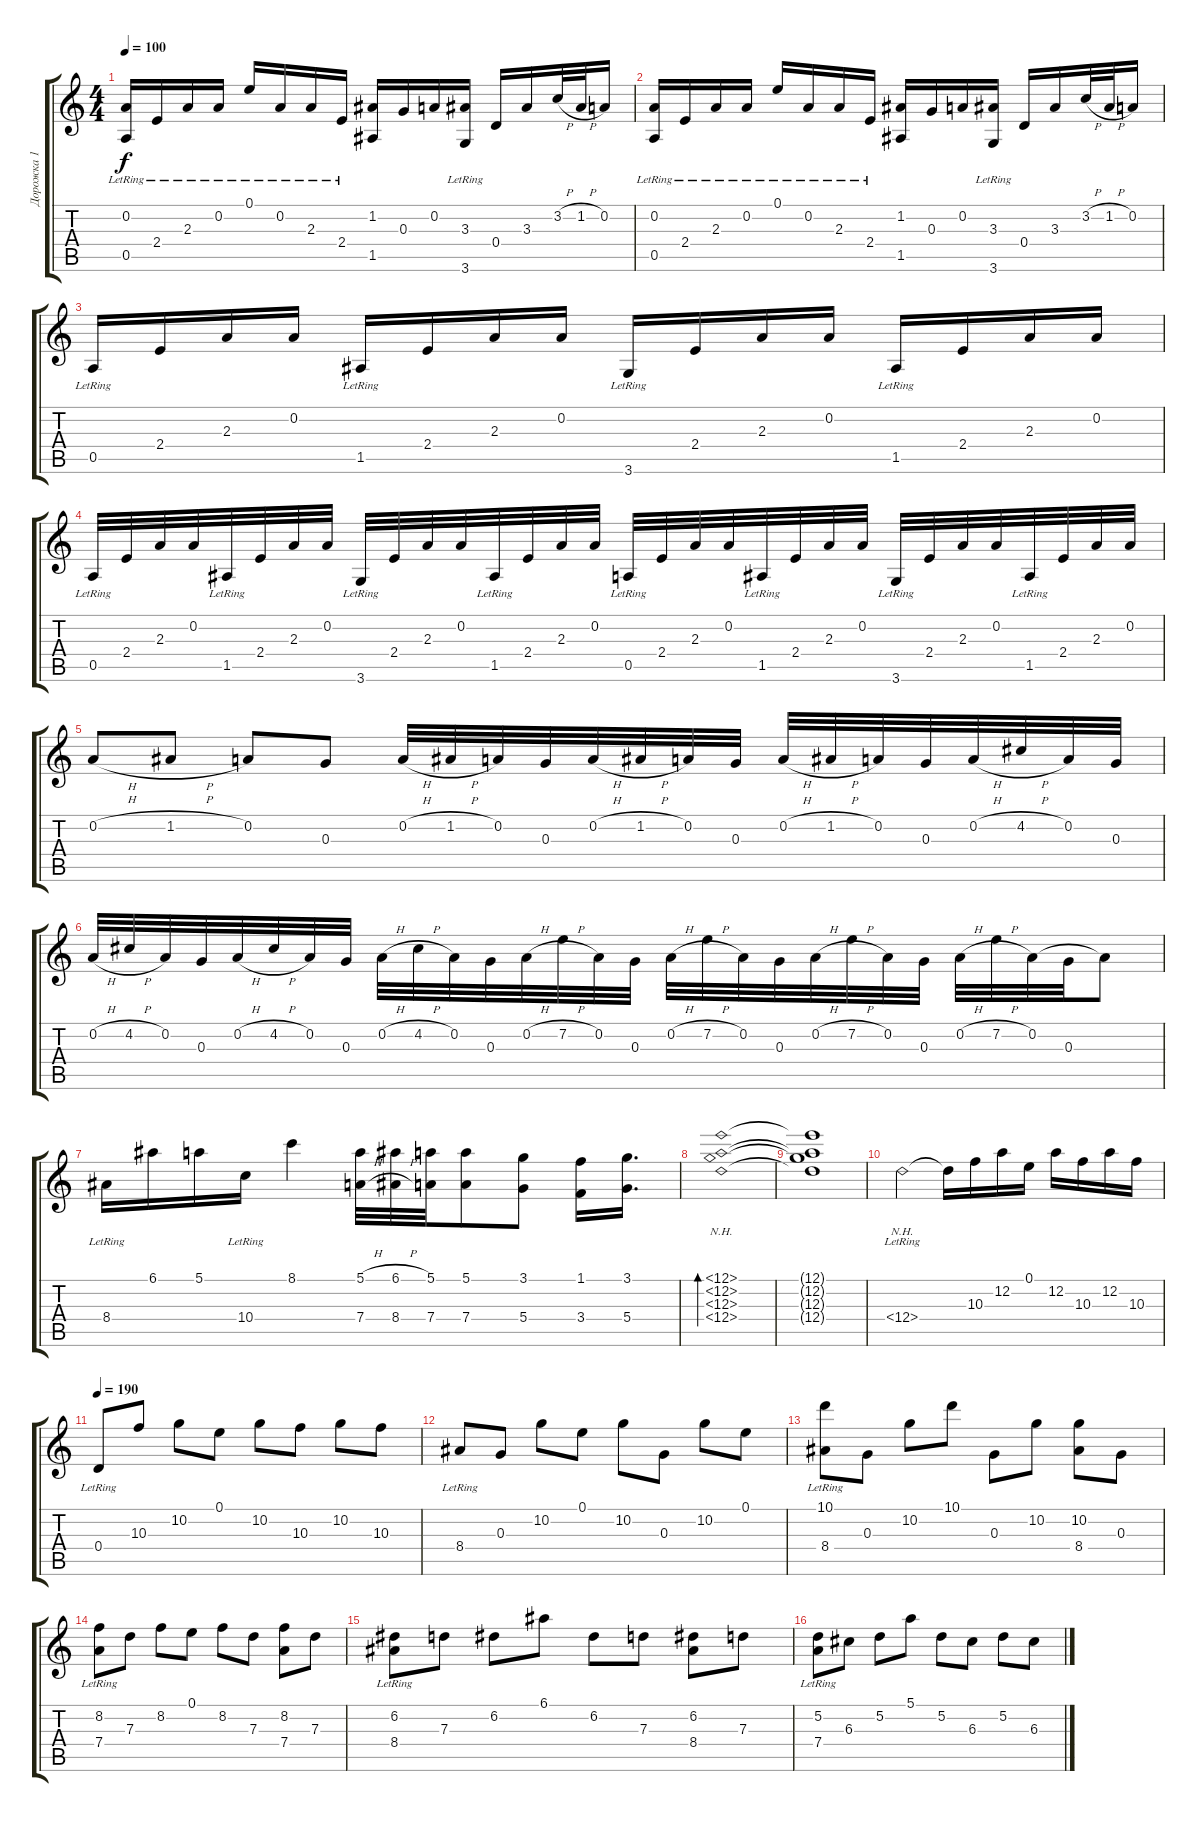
\track ("Дорожка 1" "Дорожка 1") {instrument acousticguitarnylon}
\staff {score tabs}
\tuning (E4 A3 G3 D3 A2 E2) {hide}
\ts (4 4)
\tempo 100
\clef g2
\ks c
(0.2 0.5{lr}).16{dy f} 2.4{lr}.16 2.3{lr}.16 0.2{lr}.16 0.1{lr}.16 0.2{lr}.16 2.3{lr}.16 2.4{lr}.16 (1.2 1.5).16 0.3.16 0.2.16 (3.3 3.6{lr}).16 0.4.16 3.3.16 3.2{h}.32 1.2{h}.32 0.2.16 |
(0.2 0.5{lr}).16 2.4{lr}.16 2.3{lr}.16 0.2{lr}.16 0.1{lr}.16 0.2{lr}.16 2.3{lr}.16 2.4{lr}.16 (1.2 1.5).16 0.3.16 0.2.16 (3.3 3.6{lr}).16 0.4.16 3.3.16 3.2{h}.32 1.2{h}.32 0.2.16 |
0.5{lr}.16 2.4.16 2.3.16 0.2.16 1.5{lr}.16 2.4.16 2.3.16 0.2.16 3.6{lr}.16 2.4.16 2.3.16 0.2.16 1.5{lr}.16 2.4.16 2.3.16 0.2.16 |
0.5{lr}.32 2.4.32 2.3.32 0.2.32 1.5{lr}.32 2.4.32 2.3.32 0.2.32 3.6{lr}.32 2.4.32 2.3.32 0.2.32 1.5{lr}.32 2.4.32 2.3.32 0.2.32 0.5{lr}.32 2.4.32 2.3.32 0.2.32 1.5{lr}.32 2.4.32 2.3.32 0.2.32 3.6{lr}.32 2.4.32 2.3.32 0.2.32 1.5{lr}.32 2.4.32 2.3.32 0.2.32 |
0.2{h}.8 1.2{h}.8 0.2.8 0.3.8 0.2{h}.32 1.2{h}.32 0.2.32 0.3.32 0.2{h}.32 1.2{h}.32 0.2.32 0.3.32 0.2{h}.32 1.2{h}.32 0.2.32 0.3.32 0.2{h}.32 4.2{h}.32 0.2.32 0.3.32 |
0.2{h}.32 4.2{h}.32 0.2.32 0.3.32 0.2{h}.32 4.2{h}.32 0.2.32 0.3.32 0.2{h}.32 4.2{h}.32 0.2.32 0.3.32 0.2{h}.32 7.2{h}.32 0.2.32 0.3.32 0.2{h}.32 7.2{h}.32 0.2.32 0.3.32 0.2{h}.32 7.2{h}.32 0.2.32 0.3.32 0.2{h}.32 7.2{h}.32 0.2.32 0.3.32 0.2{t}.8 |
8.4{lr}.16 6.1.16 5.1.16 10.4{lr}.16 8.1.4 (5.1{h} 7.4{h}).32 (6.1{h} 8.4{h}).32 (5.1 7.4).32 (5.1 7.4).8 (3.1 5.4).8 (1.1 3.4).16 (3.1 5.4).16{d} |
(12.1{nh} 12.2{nh} 12.3{nh} 12.4{nh}).1{bd 240} |
(12.1{t} 12.2{t} 12.3{t} 12.4{t}).1 |
12.4{nh lr}.2 12.4{t}.16 10.3.16 12.2.16 0.1.16 12.2.16 10.3.16 12.2.16 10.3.16 |
\tempo 190
0.4{lr}.8 10.3.8 10.2.8 0.1.8 10.2.8 10.3.8 10.2.8 10.3.8 |
8.4{lr}.8 0.3.8 10.2.8 0.1.8 10.2.8 0.3.8 10.2.8 0.1.8 |
(10.1 8.4{lr}).8 0.3.8 10.2.8 10.1.8 0.3.8 10.2.8 (10.2 8.4).8 0.3.8 |
(8.2 7.4{lr}).8 7.3.8 8.2.8 0.1.8 8.2.8 7.3.8 (8.2 7.4).8 7.3.8 |
(6.2 8.4{lr}).8 7.3.8 6.2.8 6.1.8 6.2.8 7.3.8 (6.2 8.4).8 7.3.8 |
(5.2 7.4{lr}).8 6.3.8 5.2.8 5.1.8 5.2.8 6.3.8 5.2.8 6.3.8
